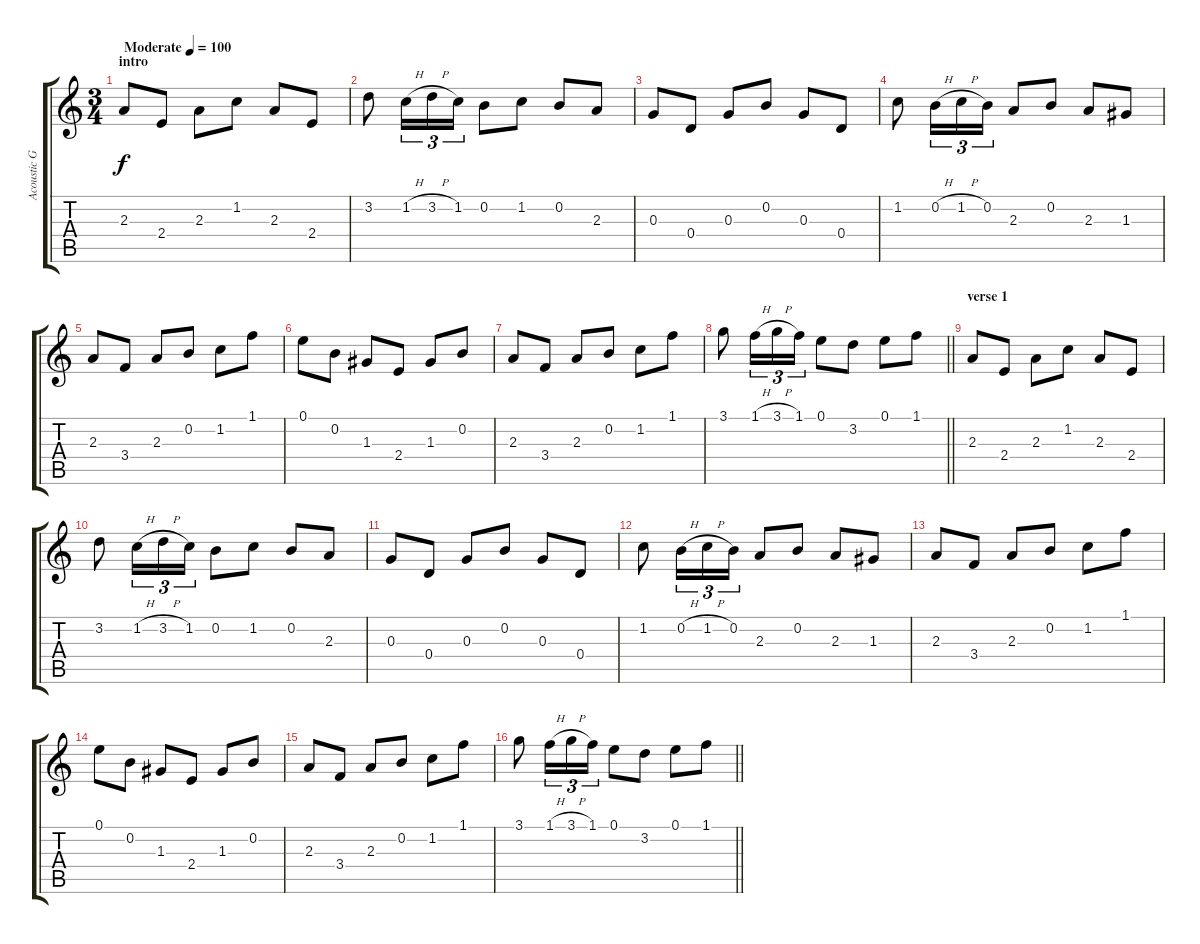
\track ("Acoustic Guitar 2" "Acoustic G") {instrument acousticguitarnylon}
\staff {score tabs}
\tuning (E4 B3 G3 D3 A2 E2) {hide}
\ts (3 4)
\section ("" "intro")
\tempo (100 "Moderate")
\clef g2
\ks c
2.3.8{dy f instrument acousticguitarnylon} 2.4.8 2.3.8 1.2.8 2.3.8 2.4.8 |
3.2.8 1.2{h}.16{tu (3 2)} 3.2{h}.16{tu (3 2)} 1.2.16{tu (3 2)} 0.2.8 1.2.8 0.2.8 2.3.8 |
0.3.8 0.4.8 0.3.8 0.2.8 0.3.8 0.4.8 |
1.2.8 0.2{h}.16{tu (3 2)} 1.2{h}.16{tu (3 2)} 0.2.16{tu (3 2)} 2.3.8 0.2.8 2.3.8 1.3.8 |
2.3.8 3.4.8 2.3.8 0.2.8 1.2.8 1.1.8 |
0.1.8 0.2.8 1.3.8 2.4.8 1.3.8 0.2.8 |
2.3.8 3.4.8 2.3.8 0.2.8 1.2.8 1.1.8 |
\barLineRight lightlight
3.1.8 1.1{h}.16{tu (3 2)} 3.1{h}.16{tu (3 2)} 1.1.16{tu (3 2)} 0.1.8 3.2.8 0.1.8 1.1.8 |
\section ("" "verse 1")
2.3.8 2.4.8 2.3.8 1.2.8 2.3.8 2.4.8 |
3.2.8 1.2{h}.16{tu (3 2)} 3.2{h}.16{tu (3 2)} 1.2.16{tu (3 2)} 0.2.8 1.2.8 0.2.8 2.3.8 |
0.3.8 0.4.8 0.3.8 0.2.8 0.3.8 0.4.8 |
1.2.8 0.2{h}.16{tu (3 2)} 1.2{h}.16{tu (3 2)} 0.2.16{tu (3 2)} 2.3.8 0.2.8 2.3.8 1.3.8 |
2.3.8 3.4.8 2.3.8 0.2.8 1.2.8 1.1.8 |
0.1.8 0.2.8 1.3.8 2.4.8 1.3.8 0.2.8 |
2.3.8 3.4.8 2.3.8 0.2.8 1.2.8 1.1.8 |
\barLineRight lightlight
3.1.8 1.1{h}.16{tu (3 2)} 3.1{h}.16{tu (3 2)} 1.1.16{tu (3 2)} 0.1.8 3.2.8 0.1.8 1.1.8
